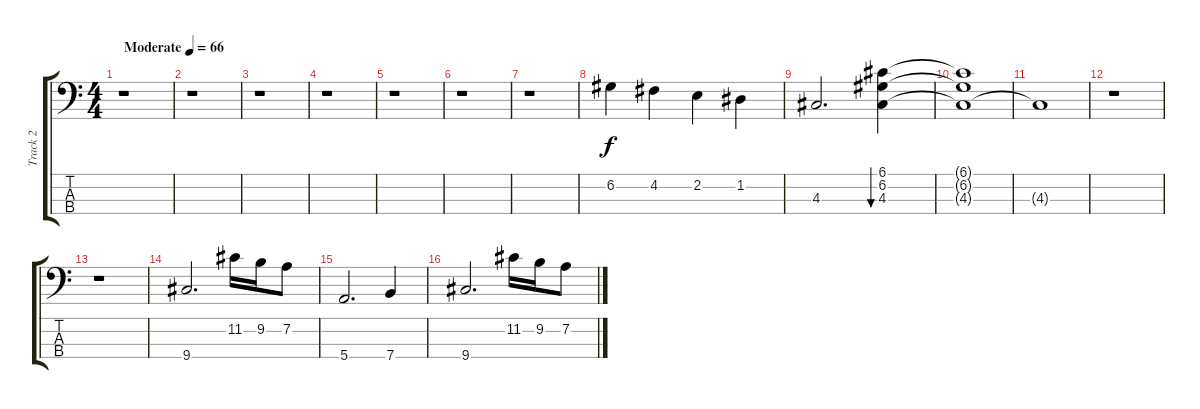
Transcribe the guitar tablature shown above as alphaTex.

\track ("Track 2" "Track 2") {instrument electricbassfinger}
\staff {score tabs}
\tuning (G2 D2 A1 E1) {hide}
\ts (4 4)
\tempo (66 "Moderate")
\clef f4
\ks c
r.1{dy f instrument electricbassfinger} |
r.1 |
r.1 |
r.1 |
r.1 |
r.1 |
r.1 |
6.2.4 4.2.4 2.2.4 1.2.4 |
4.3.2{d} (6.1 6.2 4.3).4{bu 120} |
(6.1{t} 6.2{t} 4.3{t}).1 |
4.3{t}.1 |
r.1 |
r.1 |
9.4.2{d} 11.2.16 9.2.16 7.2.8 |
5.4.2{d} 7.4.4 |
9.4.2{d} 11.2.16 9.2.16 7.2.8
